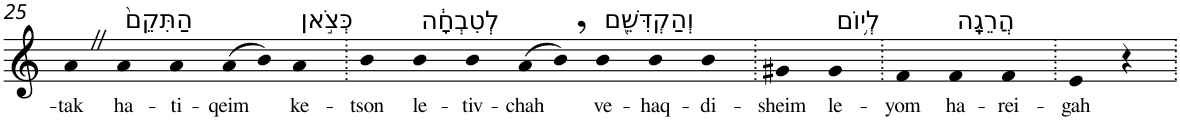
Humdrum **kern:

**kern	**text
*part1	*part1
*staff1	*staff1
*I"Piano	*
*I'Pno	*
!!LO:PB:g=z
*clefG2	*
*k[]	*
=25	=25
!	!LO:LY:b
4aZ	-tak
!LO:TX:a:t=הַתִּקֵם֙	!
!	!LO:LY:b
4a	ha-
!	!LO:LY:b
4a	-ti-
!	!LO:LY:b
(>8a	-qeim
8b)	.
!LO:TX:a:t=כְּצֹ֣אן	!
!	!LO:LY:b
4a	ke-
=26.	=26.
!	!LO:LY:b
4b	-tson
!LO:TX:a:t=לְטִבְחָ֔ה	!
!	!LO:LY:b
4b	le-
!	!LO:LY:b
4b	-tiv-
!	!LO:LY:b
(>8a	-chah
8b,)	.
!LO:TX:a:t=וְהַקְדִּשֵׁ֖ם	!
!	!LO:LY:b
4b	ve-
!	!LO:LY:b
4b	-haq-
!	!LO:LY:b
4b	-di-
=27.	=27.
!	!LO:LY:b
4g#X	-sheim
!LO:TX:a:t=לְי֥וֹם	!
!	!LO:LY:b
4g#	le-
=28.	=28.
!	!LO:LY:b
4f	-yom
!LO:TX:a:t=הֲרֵגָֽה	!
!	!LO:LY:b
4f	ha-
!	!LO:LY:b
4f	-rei-
=29.	=29.
!	!LO:LY:b
4e	-gah
4r	.
=.	=.
*-	*-
